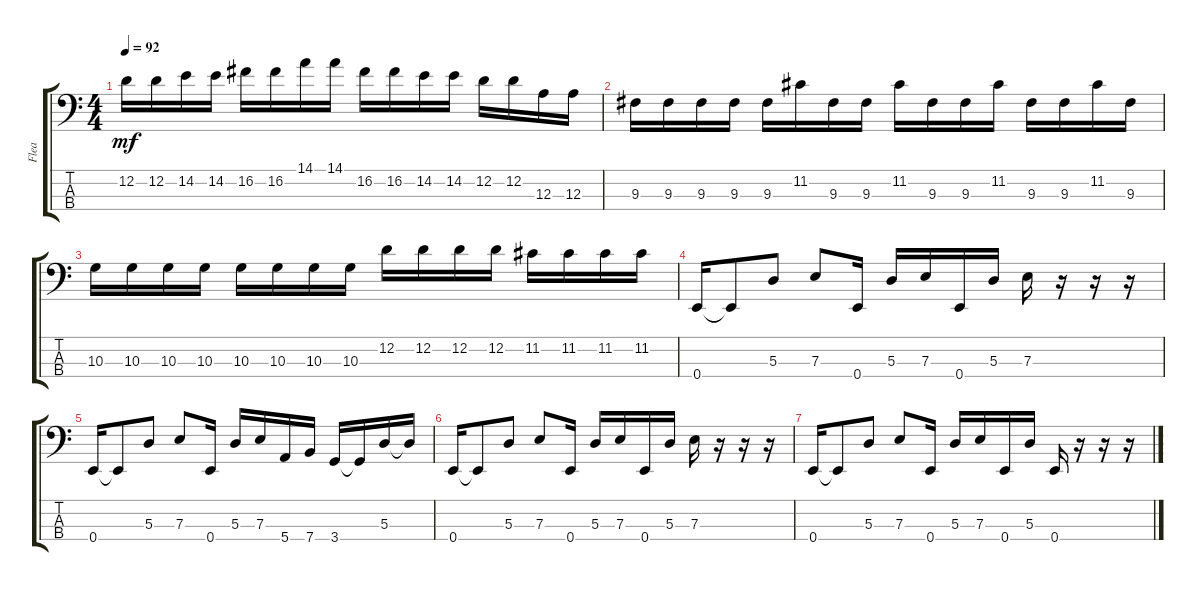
\track ("Flea" "Flea") {instrument electricbassfinger}
\staff {score tabs}
\tuning (G2 D2 A1 E1) {hide}
\ts (4 4)
\tempo 92
\clef f4
\ks c
12.2.16{dy mf} 12.2.16 14.2.16 14.2.16 16.2.16 16.2.16 14.1.16 14.1.16 16.2.16 16.2.16 14.2.16 14.2.16 12.2.16 12.2.16 12.3.16 12.3.16 |
9.3.16 9.3.16 9.3.16 9.3.16 9.3.16 11.2.16 9.3.16 9.3.16 11.2.16 9.3.16 9.3.16 11.2.16 9.3.16 9.3.16 11.2.16 9.3.16 |
10.3.16 10.3.16 10.3.16 10.3.16 10.3.16 10.3.16 10.3.16 10.3.16 12.2.16 12.2.16 12.2.16 12.2.16 11.2.16 11.2.16 11.2.16 11.2.16 |
0.4.16 0.4{t}.8 5.3.8 7.3.8 0.4.16 5.3.16 7.3.16 0.4.16 5.3.16 7.3.16 r.16 r.16 r.16 |
0.4.16 0.4{t}.8 5.3.8 7.3.8 0.4.16 5.3.16 7.3.16 5.4.16 7.4.16 3.4.16 3.4{t}.16 5.3.16 5.3{t}.16 |
0.4.16 0.4{t}.8 5.3.8 7.3.8 0.4.16 5.3.16 7.3.16 0.4.16 5.3.16 7.3.16 r.16 r.16 r.16 |
0.4.16 0.4{t}.8 5.3.8 7.3.8 0.4.16 5.3.16 7.3.16 0.4.16 5.3.16 0.4.16 r.16 r.16 r.16
